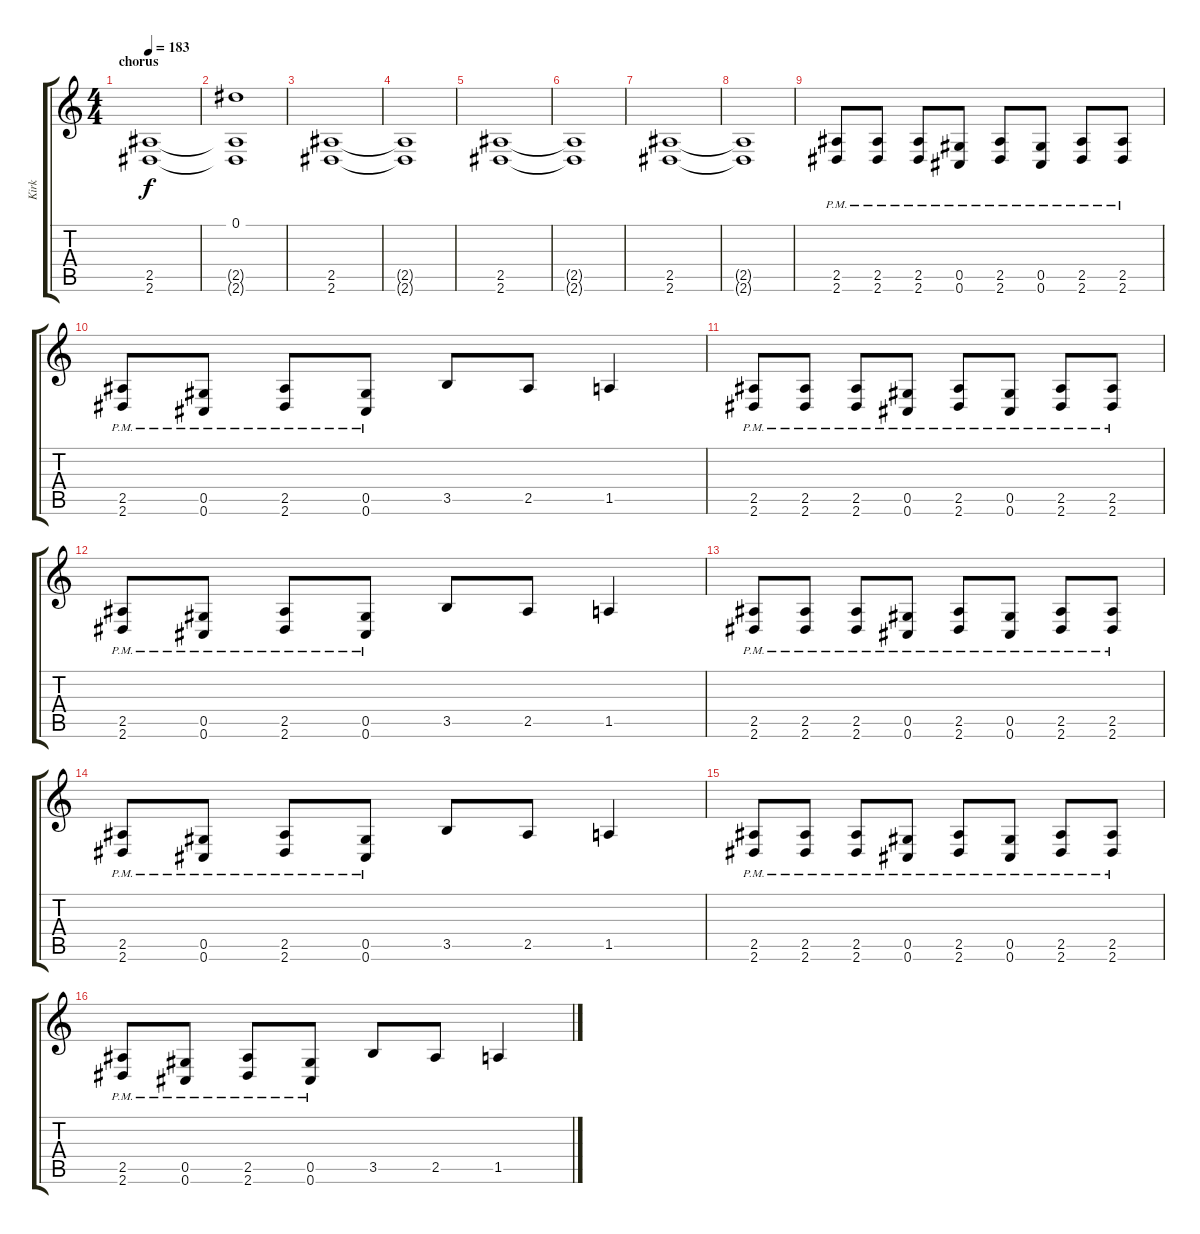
\track ("Kirk" "Kirk") {instrument distortionguitar}
\staff {score tabs}
\tuning (Eb4 Bb3 Gb3 Db3 Ab2 Db2) {hide}
\ts (4 4)
\section ("" "chorus")
\tempo 183
\clef g2
\ks c
(2.5 2.6).1{dy f} |
(0.1 2.5{t} 2.6{t}).1 |
(2.5 2.6).1 |
(2.5{t} 2.6{t}).1 |
(2.5 2.6).1 |
(2.5{t} 2.6{t}).1 |
(2.5 2.6).1 |
(2.5{t} 2.6{t}).1 |
(2.5{pm} 2.6{pm}).8 (2.5{pm} 2.6{pm}).8 (2.5{pm} 2.6{pm}).8 (0.5{pm} 0.6{pm}).8 (2.5{pm} 2.6{pm}).8 (0.5{pm} 0.6{pm}).8 (2.5{pm} 2.6{pm}).8 (2.5{pm} 2.6{pm}).8 |
(2.5{pm} 2.6{pm}).8 (0.5{pm} 0.6{pm}).8 (2.5{pm} 2.6{pm}).8 (0.5{pm} 0.6{pm}).8 3.5.8 2.5.8 1.5.4 |
(2.5{pm} 2.6{pm}).8 (2.5{pm} 2.6{pm}).8 (2.5{pm} 2.6{pm}).8 (0.5{pm} 0.6{pm}).8 (2.5{pm} 2.6{pm}).8 (0.5{pm} 0.6{pm}).8 (2.5{pm} 2.6{pm}).8 (2.5{pm} 2.6{pm}).8 |
(2.5{pm} 2.6{pm}).8 (0.5{pm} 0.6{pm}).8 (2.5{pm} 2.6{pm}).8 (0.5{pm} 0.6{pm}).8 3.5.8 2.5.8 1.5.4 |
(2.5{pm} 2.6{pm}).8 (2.5{pm} 2.6{pm}).8 (2.5{pm} 2.6{pm}).8 (0.5{pm} 0.6{pm}).8 (2.5{pm} 2.6{pm}).8 (0.5{pm} 0.6{pm}).8 (2.5{pm} 2.6{pm}).8 (2.5{pm} 2.6{pm}).8 |
(2.5{pm} 2.6{pm}).8 (0.5{pm} 0.6{pm}).8 (2.5{pm} 2.6{pm}).8 (0.5{pm} 0.6{pm}).8 3.5.8 2.5.8 1.5.4 |
(2.5{pm} 2.6{pm}).8 (2.5{pm} 2.6{pm}).8 (2.5{pm} 2.6{pm}).8 (0.5{pm} 0.6{pm}).8 (2.5{pm} 2.6{pm}).8 (0.5{pm} 0.6{pm}).8 (2.5{pm} 2.6{pm}).8 (2.5{pm} 2.6{pm}).8 |
(2.5{pm} 2.6{pm}).8 (0.5{pm} 0.6{pm}).8 (2.5{pm} 2.6{pm}).8 (0.5{pm} 0.6{pm}).8 3.5.8 2.5.8 1.5.4
